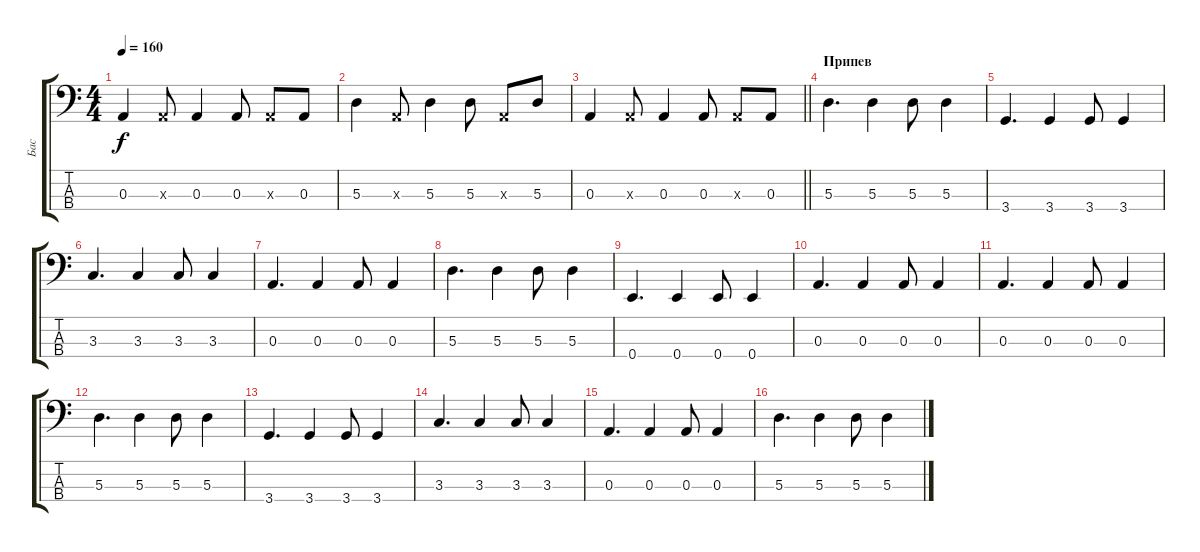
\track ("Бас" "Бас") {instrument electricbassfinger}
\staff {score tabs}
\tuning (G2 D2 A1 E1) {hide}
\ts (4 4)
\tempo 160
\clef f4
\ks c
0.3.4{dy f} 0.3{x}.8 0.3.4 0.3.8 0.3{x}.8 0.3.8 |
5.3.4 0.3{x}.8 5.3.4 5.3.8 0.3{x}.8 5.3.8 |
\barLineRight lightlight
0.3.4 0.3{x}.8 0.3.4 0.3.8 0.3{x}.8 0.3.8 |
\section ("" "Припев")
5.3.4{d} 5.3.4 5.3.8 5.3.4 |
3.4.4{d} 3.4.4 3.4.8 3.4.4 |
3.3.4{d} 3.3.4 3.3.8 3.3.4 |
0.3.4{d} 0.3.4 0.3.8 0.3.4 |
5.3.4{d} 5.3.4 5.3.8 5.3.4 |
0.4.4{d} 0.4.4 0.4.8 0.4.4 |
0.3.4{d} 0.3.4 0.3.8 0.3.4 |
0.3.4{d} 0.3.4 0.3.8 0.3.4 |
5.3.4{d} 5.3.4 5.3.8 5.3.4 |
3.4.4{d} 3.4.4 3.4.8 3.4.4 |
3.3.4{d} 3.3.4 3.3.8 3.3.4 |
0.3.4{d} 0.3.4 0.3.8 0.3.4 |
5.3.4{d} 5.3.4 5.3.8 5.3.4
